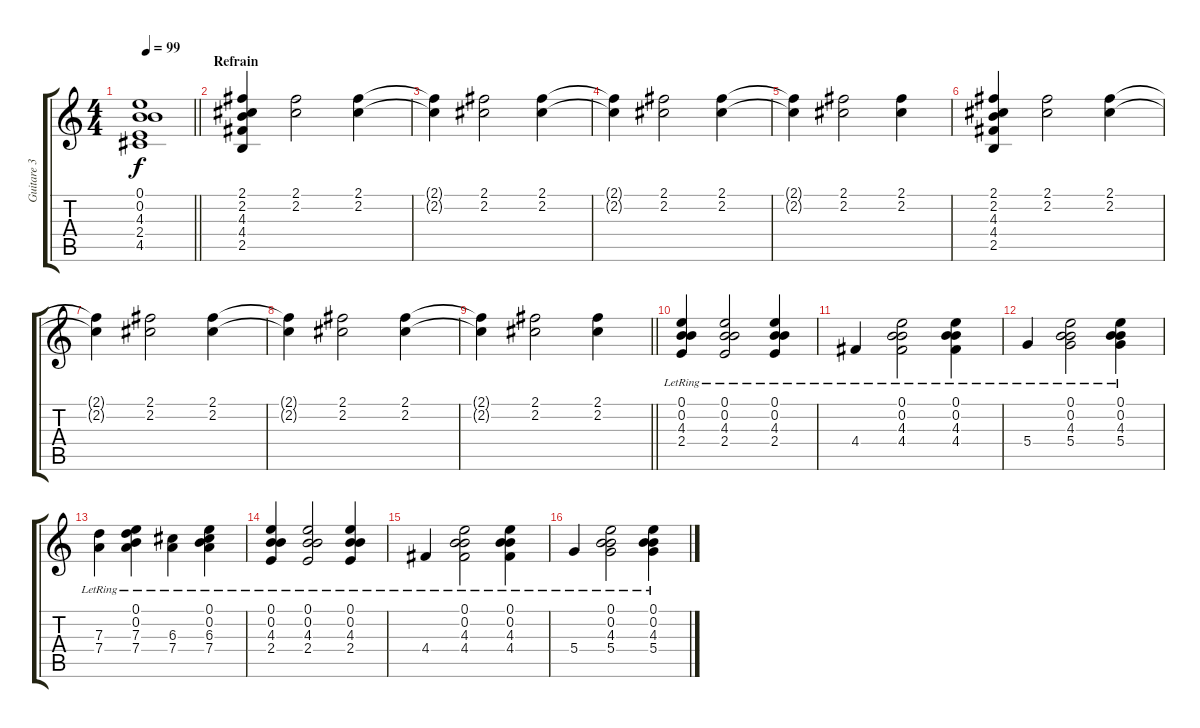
\track ("Guitare 3" "Guitare 3") {instrument electricguitarclean}
\staff {score tabs}
\tuning (E4 B3 G3 D3 A2 E2) {hide}
\ts (4 4)
\tempo 99
\clef g2
\barLineRight lightlight
\ks c
(0.1 0.2 4.3 2.4 4.5).1{dy f} |
\section ("" "Refrain")
(2.1 2.2 4.3 4.4 2.5).4 (2.1 2.2).2 (2.1 2.2).4 |
(2.1{t} 2.2{t}).4 (2.1 2.2).2 (2.1 2.2).4 |
(2.1{t} 2.2{t}).4 (2.1 2.2).2 (2.1 2.2).4 |
(2.1{t} 2.2{t}).4 (2.1 2.2).2 (2.1 2.2).4 |
(2.1 2.2 4.3 4.4 2.5).4 (2.1 2.2).2 (2.1 2.2).4 |
(2.1{t} 2.2{t}).4 (2.1 2.2).2 (2.1 2.2).4 |
(2.1{t} 2.2{t}).4 (2.1 2.2).2 (2.1 2.2).4 |
\barLineRight lightlight
(2.1{t} 2.2{t}).4 (2.1 2.2).2 (2.1 2.2).4 |
\section ("" "")
(0.1{lr} 0.2{lr} 4.3{lr} 2.4{lr}).4 (0.1{lr} 0.2{lr} 4.3{lr} 2.4{lr}).2 (0.1{lr} 0.2{lr} 4.3{lr} 2.4{lr}).4 |
4.4{lr}.4 (0.1{lr} 0.2{lr} 4.3{lr} 4.4{lr}).2 (0.1{lr} 0.2{lr} 4.3{lr} 4.4{lr}).4 |
5.4{lr}.4 (0.1{lr} 0.2{lr} 4.3{lr} 5.4{lr}).2 (0.1{lr} 0.2{lr} 4.3{lr} 5.4{lr}).4 |
(7.3{lr} 7.4{lr}).4 (0.1{lr} 0.2{lr} 7.3{lr} 7.4{lr}).4 (6.3{lr} 7.4{lr}).4 (0.1{lr} 0.2{lr} 6.3{lr} 7.4{lr}).4 |
(0.1{lr} 0.2{lr} 4.3{lr} 2.4{lr}).4 (0.1{lr} 0.2{lr} 4.3{lr} 2.4{lr}).2 (0.1{lr} 0.2{lr} 4.3{lr} 2.4{lr}).4 |
4.4{lr}.4 (0.1{lr} 0.2{lr} 4.3{lr} 4.4{lr}).2 (0.1{lr} 0.2{lr} 4.3{lr} 4.4{lr}).4 |
5.4{lr}.4 (0.1{lr} 0.2{lr} 4.3{lr} 5.4{lr}).2 (0.1{lr} 0.2{lr} 4.3{lr} 5.4{lr}).4
